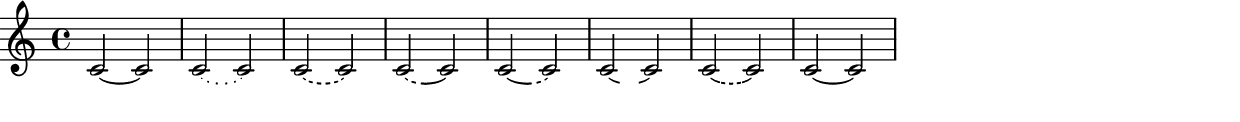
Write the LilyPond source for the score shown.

%% Generated by lilypond-book
%% Options: [exampleindent=10.16\mm,indent=0\mm,line-width=160\mm,paper-height=845.047\pt,paper-width=597.508\pt,papersize='(cons (* 597.508 pt) (* 845.047 pt))]
\include "lilypond-book-preamble.ly"


% ****************************************************************
% Start cut-&-pastable-section
% ****************************************************************

#(ly:set-option 'eps-box-padding 3.000000)



\paper {
  #(set-paper-size '(cons (* 597.508 pt) (* 845.047 pt)))
  indent = 0\mm
  line-width = 160\mm
  % offset the left padding, also add 1mm as lilypond creates cropped
  % images with a little space on the right
  line-width = #(- line-width (* mm  3.000000) (* mm 1))
}

\layout {
  
}




% ****************************************************************
% ly snippet:
% ****************************************************************
\sourcefilename "/lilypond-2.25.80/input/regression/tie-dash.ly"
\sourcefileline 0
\version "2.19.2"
\header {
  texidoc = "
The appearance of ties may be changed from solid to dotted or dashed.
"
} 
\layout{ ragged-right=##t }


\relative c'{
  c2 ~ 2 |
  \tieDotted
  c2 ~ 2 |
  \tieDashed
  c2 ~ 2 |
  \tieHalfDashed
  c2 ~ 2 |
  \tieHalfSolid
  c2 ~ 2 |
  \tieDashPattern #0.4 #2.0
  c2 ~ 2 |
  \once \override Tie.dash-definition = #'((0 0.25 1 1)
                                             (0.3 0.7 0.4 0.75)
                                             (0.75 1.0 1.0 1.0))
  c2 ~ 2 |
  \tieSolid
  c2 ~ 2 |
}









% ****************************************************************
% end ly snippet
% ****************************************************************
